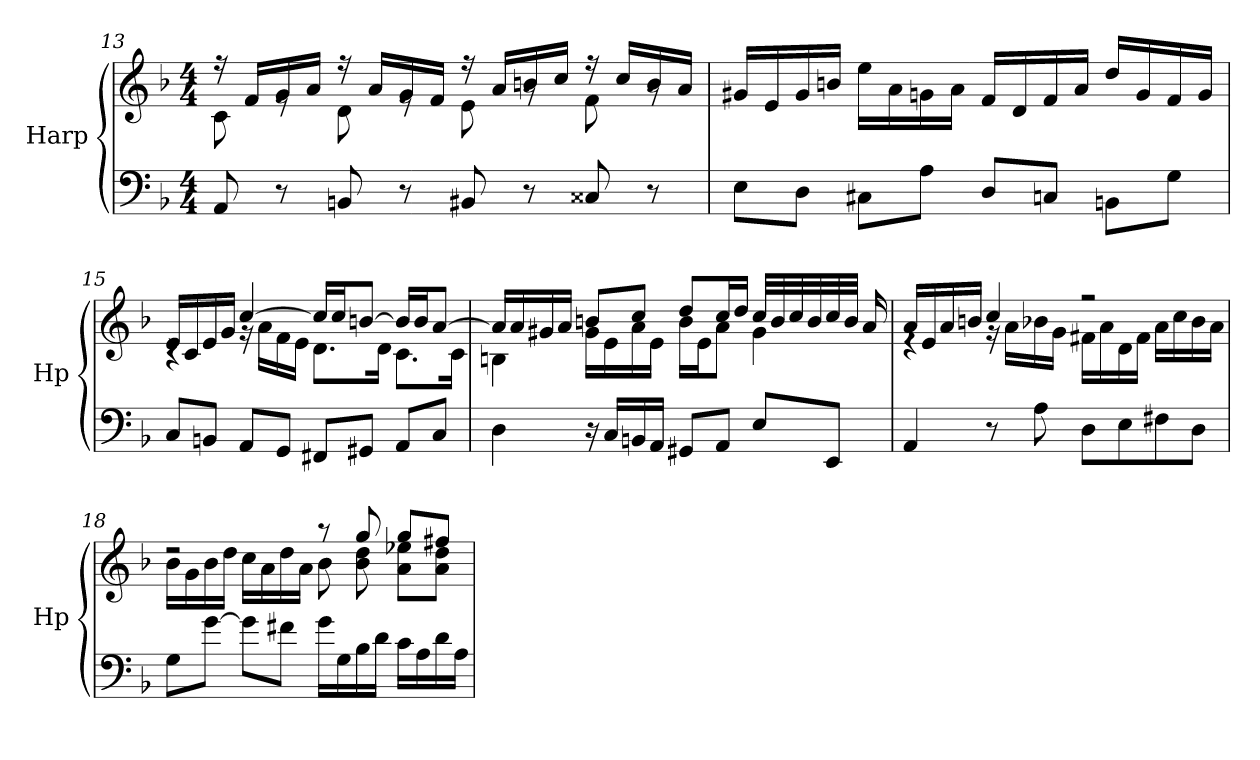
**kern	**kern
*part1	*part1
*staff2	*staff1
*I"Harp	*
*I'Hp	*
!!LO:LB:g=z
*clefF4	*clefG2
*k[b-]	*k[b-]
*M4/4	*M4/4
=13	=13
*	*^
8AA/	16r	8c\
.	16f/LL	.
8r	16g/	8re
.	16a/JJ	.
8BBn/	16r	8d\
.	16a/LL	.
8r	16g/	8re
.	16f/JJ	.
8BB#X/	16r	8e\
.	16a/LL	.
8r	16bn/	8rg
.	16cc/JJ	.
8C##X/	16r	8f\
.	16cc/LL	.
8r	16b/	8rg
.	16a/JJ	.
*	*v	*v
=14	=14
8E\L	16g#X/LL
.	16e/
8D\J	16g#/
.	16bn/JJ
8C#X\L	16ee\LL
.	16a\
8A\J	16gn\
.	16a\JJ
8D/L	16f/LL
.	16d/
8Cn/J	16f/
.	16a/JJ
8BBn\L	16dd/LL
.	16g/
8G\J	16f/
.	16g/JJ
!!LO:LB:g=z
=15	=15
*	*^
8C/L	16e/LL	4rc
.	16c/	.
8BBn/J	16e/	.
.	16g/JJ	.
8AA/L	[4cc/	16rg
.	.	16a\LL
8GG/J	.	16f\
.	.	16e\JJ
8FF#X/L	16cc/LL]	8.d\L
.	16cc/J	.
8GG#X/J	[8bn/J	.
.	.	16d\Jk
8AA/L	16b/LL]	8.c\L
.	16b/J	.
8C/J	[8a/J	.
.	.	16c\Jk
=16	=16	=16
4D\	16a/LL]	4Bn\
.	16a/	.
.	16g#X/	.
.	16a/JJ	.
16r	8bn/L	16g#\LL
16C/LL	.	16e\
16BBn/	8cc/J	16a\
16AA/JJ	.	16e\JJ
8GG#X/L	8dd/L	16b\LL
.	.	16e\J
8AA/J	16cc/L	8a\J
.	16dd/JJ	.
8E/L	32cc/LLL	4g#\
.	32b/	.
.	32cc/	.
.	32b/	.
8EE/J	32cc/	.
.	32b/JJJ	.
.	16a/	.
!!LO:LB:g=z	!!
=17	=17	=17
4AA/	16a/LL	4re
.	16e/	.
.	16a/	.
.	16bn/JJ	.
8r	4cc/	16rg
.	.	16a\LL
8A\	.	16b-X\
.	.	16g\JJ
8D\L	2r	16f#X\LL
.	.	16a\
8E\	.	16d\
.	.	16f#\JJ
8F#X\	.	16a\LL
.	.	16cc\
8D\J	.	16b-\
.	.	16a\JJ
=18	=18	=18
8G\L	2rdd	16b-\LL
.	.	16g\
[8g\J	.	16b-\
.	.	16dd\JJ
8g\L]	.	16cc\LL
.	.	16a\
8f#X\J	.	16dd\
.	.	16a\JJ
16g\LL	8r	8b-\
16G\	.	.
16B-\	8gg/	8b-\ 8dd\
16d\JJ	.	.
16c\LL	8gg/L	8a\ 8ee-X\L
16A\	.	.
16d\	8ff#X/J	8a\ 8dd\J
16A\JJ	.	.
*	*v	*v
=	=
*-	*-
